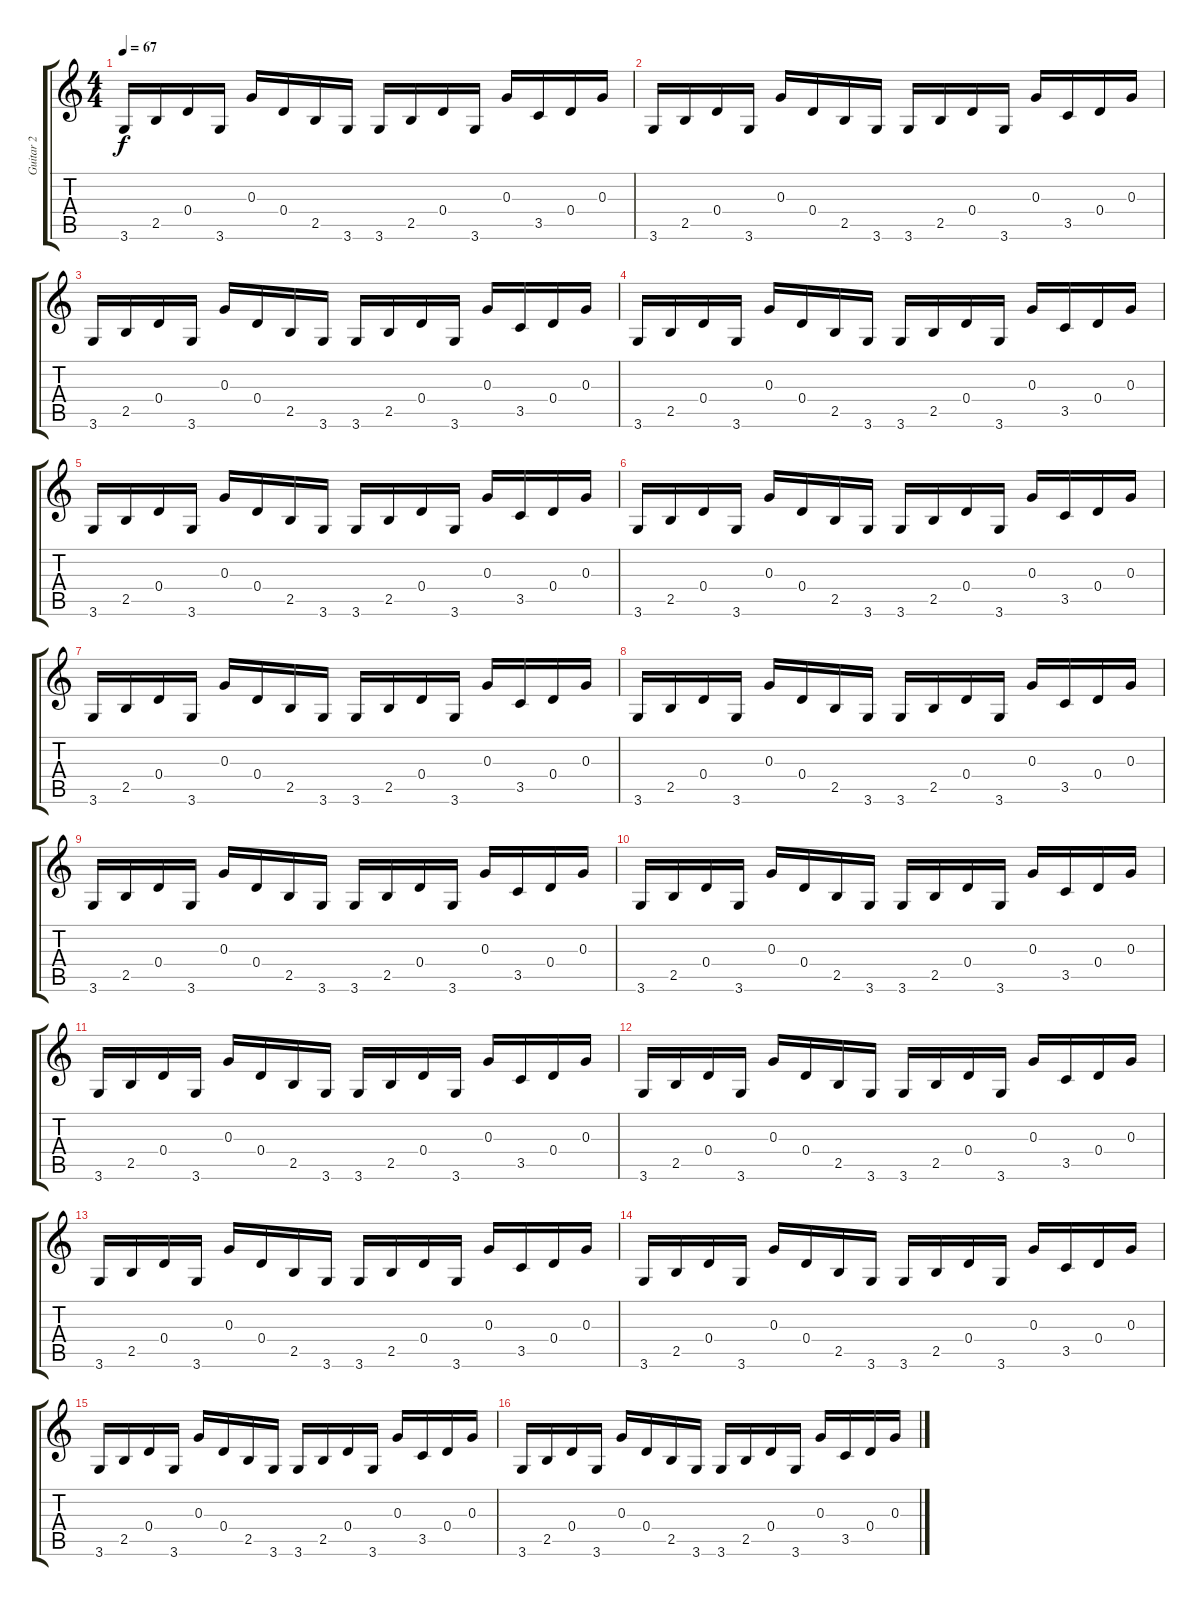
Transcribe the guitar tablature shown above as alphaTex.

\track ("Guitar 2" "Guitar 2") {instrument acousticguitarnylon}
\staff {score tabs}
\tuning (E4 B3 G3 D3 A2 E2) {hide}
\ts (4 4)
\tempo 67
\clef g2
\ks c
3.6.16{dy f instrument acousticguitarnylon} 2.5.16 0.4.16 3.6.16 0.3.16 0.4.16 2.5.16 3.6.16 3.6.16 2.5.16 0.4.16 3.6.16 0.3.16 3.5.16 0.4.16 0.3.16 |
3.6.16 2.5.16 0.4.16 3.6.16 0.3.16 0.4.16 2.5.16 3.6.16 3.6.16 2.5.16 0.4.16 3.6.16 0.3.16 3.5.16 0.4.16 0.3.16 |
3.6.16 2.5.16 0.4.16 3.6.16 0.3.16 0.4.16 2.5.16 3.6.16 3.6.16 2.5.16 0.4.16 3.6.16 0.3.16 3.5.16 0.4.16 0.3.16 |
3.6.16 2.5.16 0.4.16 3.6.16 0.3.16 0.4.16 2.5.16 3.6.16 3.6.16 2.5.16 0.4.16 3.6.16 0.3.16 3.5.16 0.4.16 0.3.16 |
3.6.16 2.5.16 0.4.16 3.6.16 0.3.16 0.4.16 2.5.16 3.6.16 3.6.16 2.5.16 0.4.16 3.6.16 0.3.16 3.5.16 0.4.16 0.3.16 |
3.6.16 2.5.16 0.4.16 3.6.16 0.3.16 0.4.16 2.5.16 3.6.16 3.6.16 2.5.16 0.4.16 3.6.16 0.3.16 3.5.16 0.4.16 0.3.16 |
3.6.16 2.5.16 0.4.16 3.6.16 0.3.16 0.4.16 2.5.16 3.6.16 3.6.16 2.5.16 0.4.16 3.6.16 0.3.16 3.5.16 0.4.16 0.3.16 |
3.6.16 2.5.16 0.4.16 3.6.16 0.3.16 0.4.16 2.5.16 3.6.16 3.6.16 2.5.16 0.4.16 3.6.16 0.3.16 3.5.16 0.4.16 0.3.16 |
3.6.16 2.5.16 0.4.16 3.6.16 0.3.16 0.4.16 2.5.16 3.6.16 3.6.16 2.5.16 0.4.16 3.6.16 0.3.16 3.5.16 0.4.16 0.3.16 |
3.6.16 2.5.16 0.4.16 3.6.16 0.3.16 0.4.16 2.5.16 3.6.16 3.6.16 2.5.16 0.4.16 3.6.16 0.3.16 3.5.16 0.4.16 0.3.16 |
3.6.16 2.5.16 0.4.16 3.6.16 0.3.16 0.4.16 2.5.16 3.6.16 3.6.16 2.5.16 0.4.16 3.6.16 0.3.16 3.5.16 0.4.16 0.3.16 |
3.6.16 2.5.16 0.4.16 3.6.16 0.3.16 0.4.16 2.5.16 3.6.16 3.6.16 2.5.16 0.4.16 3.6.16 0.3.16 3.5.16 0.4.16 0.3.16 |
3.6.16 2.5.16 0.4.16 3.6.16 0.3.16 0.4.16 2.5.16 3.6.16 3.6.16 2.5.16 0.4.16 3.6.16 0.3.16 3.5.16 0.4.16 0.3.16 |
3.6.16 2.5.16 0.4.16 3.6.16 0.3.16 0.4.16 2.5.16 3.6.16 3.6.16 2.5.16 0.4.16 3.6.16 0.3.16 3.5.16 0.4.16 0.3.16 |
3.6.16 2.5.16 0.4.16 3.6.16 0.3.16 0.4.16 2.5.16 3.6.16 3.6.16 2.5.16 0.4.16 3.6.16 0.3.16 3.5.16 0.4.16 0.3.16 |
3.6.16 2.5.16 0.4.16 3.6.16 0.3.16 0.4.16 2.5.16 3.6.16 3.6.16 2.5.16 0.4.16 3.6.16 0.3.16 3.5.16 0.4.16 0.3.16
